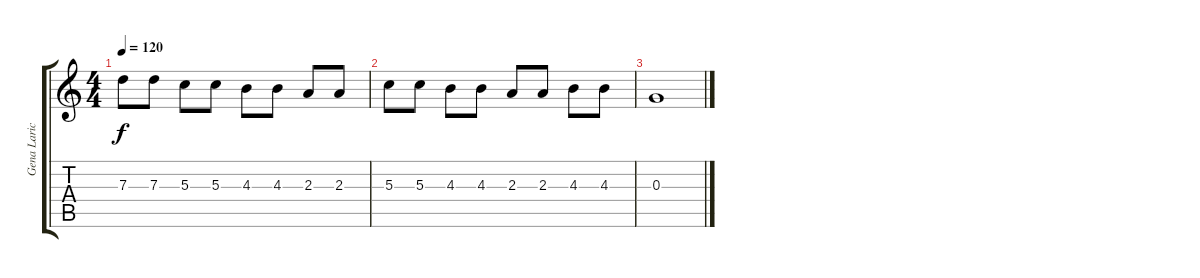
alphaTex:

\track ("Gena Larichkin" "Gena Laric") {instrument distortionguitar}
\staff {score tabs}
\tuning (E4 B3 G3 D3 A2 E2) {hide}
\ts (4 4)
\tempo 120
\clef g2
\ks c
7.3.8{dy f} 7.3.8 5.3.8 5.3.8 4.3.8 4.3.8 2.3.8 2.3.8 |
5.3.8 5.3.8 4.3.8 4.3.8 2.3.8 2.3.8 4.3.8 4.3.8 |
0.3.1
